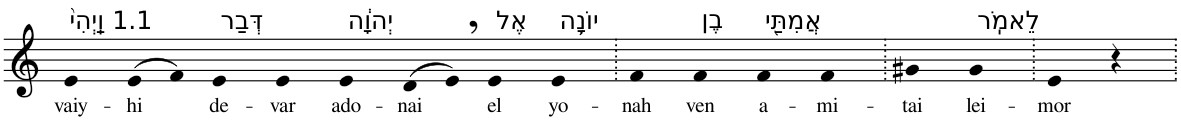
**kern	**text
*part1	*part1
*staff1	*staff1
*I"Piano	*
*I'Pno	*
*clefG2	*
*k[]	*
=1	=1
!LO:TX:a:t=1.1 וַֽיְהִי֙	!
!	!LO:LY:b
4e	vaiy-
!	!LO:LY:b
(>8e	-hi
8f)	.
!LO:TX:a:t=דְּבַר	!
!	!LO:LY:b
4e	de-
!	!LO:LY:b
4e	-var
!LO:TX:a:t=יְהוָ֔ה	!
!	!LO:LY:b
4e	ado-
!	!LO:LY:b
(>8d	-nai
8e,)	.
!LO:TX:a:t=אֶל	!
!	!LO:LY:b
4e	el
!LO:TX:a:t=יוֹנָ֥ה	!
!	!LO:LY:b
4e	yo-
=2.	=2.
!	!LO:LY:b
4f	-nah
!LO:TX:a:t=בֶן	!
!	!LO:LY:b
4f	ven
!LO:TX:a:t=אֲמִתַּ֖י	!
!	!LO:LY:b
4f	a-
!	!LO:LY:b
4f	-mi-
=3.	=3.
!	!LO:LY:b
4g#X	-tai
!LO:TX:a:t=לֵאמֹֽר	!
!	!LO:LY:b
4g#	lei-
=4.	=4.
!	!LO:LY:b
4e	-mor
4r	.
=.	=.
*-	*-
